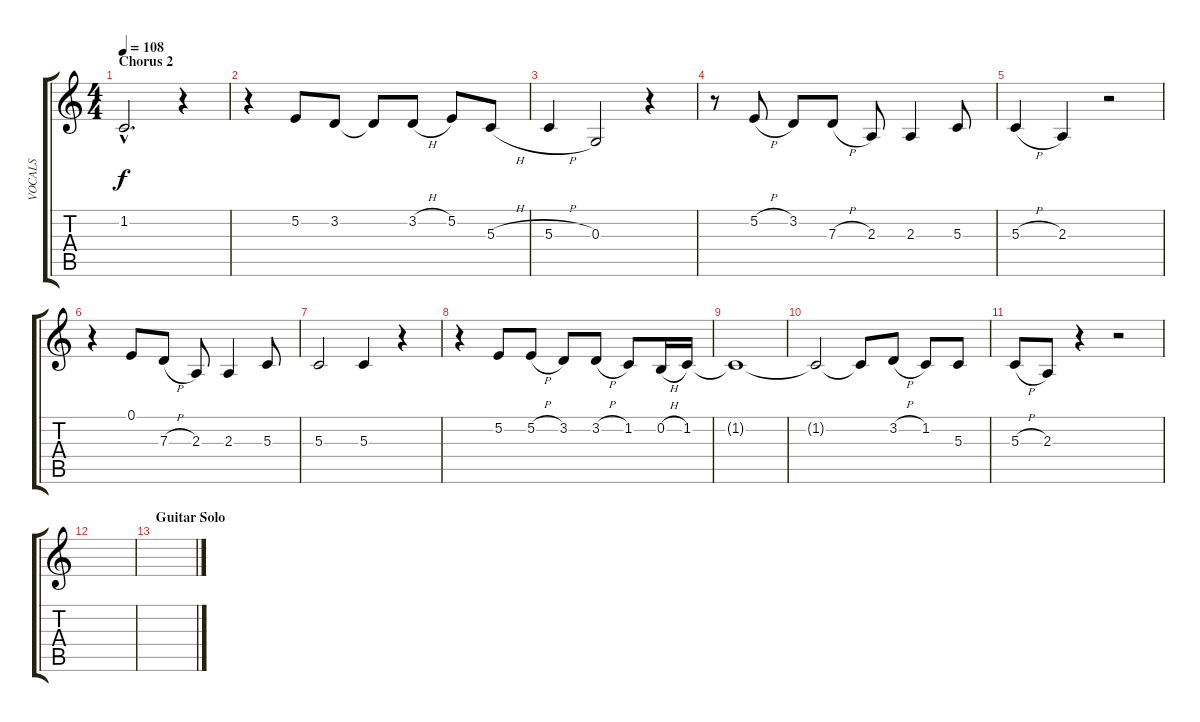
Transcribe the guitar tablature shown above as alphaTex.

\track ("VOCALS" "VOCALS") {instrument lead2sawtooth}
\staff {score tabs}
\tuning (E4 B3 G3 D3 A2 E2) {hide}
\ts (4 4)
\section ("" "Chorus 2")
\tempo 108
\clef g2
\ks c
1.2{hac t}.2{d dy f} r.4 |
r.4 5.2.8 3.2.8 3.2{t}.8 3.2{h}.8 5.2.8 5.3{h}.8 |
5.3{h}.4 0.3.2 r.4 |
r.8 5.2{h}.8 3.2.8 7.3{h}.8 2.3.8 2.3.4 5.3.8 |
5.3{h}.4 2.3.4 r.2 |
r.4 0.1.8 7.3{h}.8 2.3.8 2.3.4 5.3.8 |
5.3.2 5.3.4 r.4 |
r.4 5.2.8 5.2{h}.8 3.2.8 3.2{h}.8 1.2.8 0.2{h}.16 1.2.16 |
1.2{t}.1 |
1.2{t}.2 1.2{t}.8 3.2{h}.8 1.2.8 5.3.8 |
5.3{h}.8 2.3.8 r.4 r.2 |
|
\section ("" "Guitar Solo")
